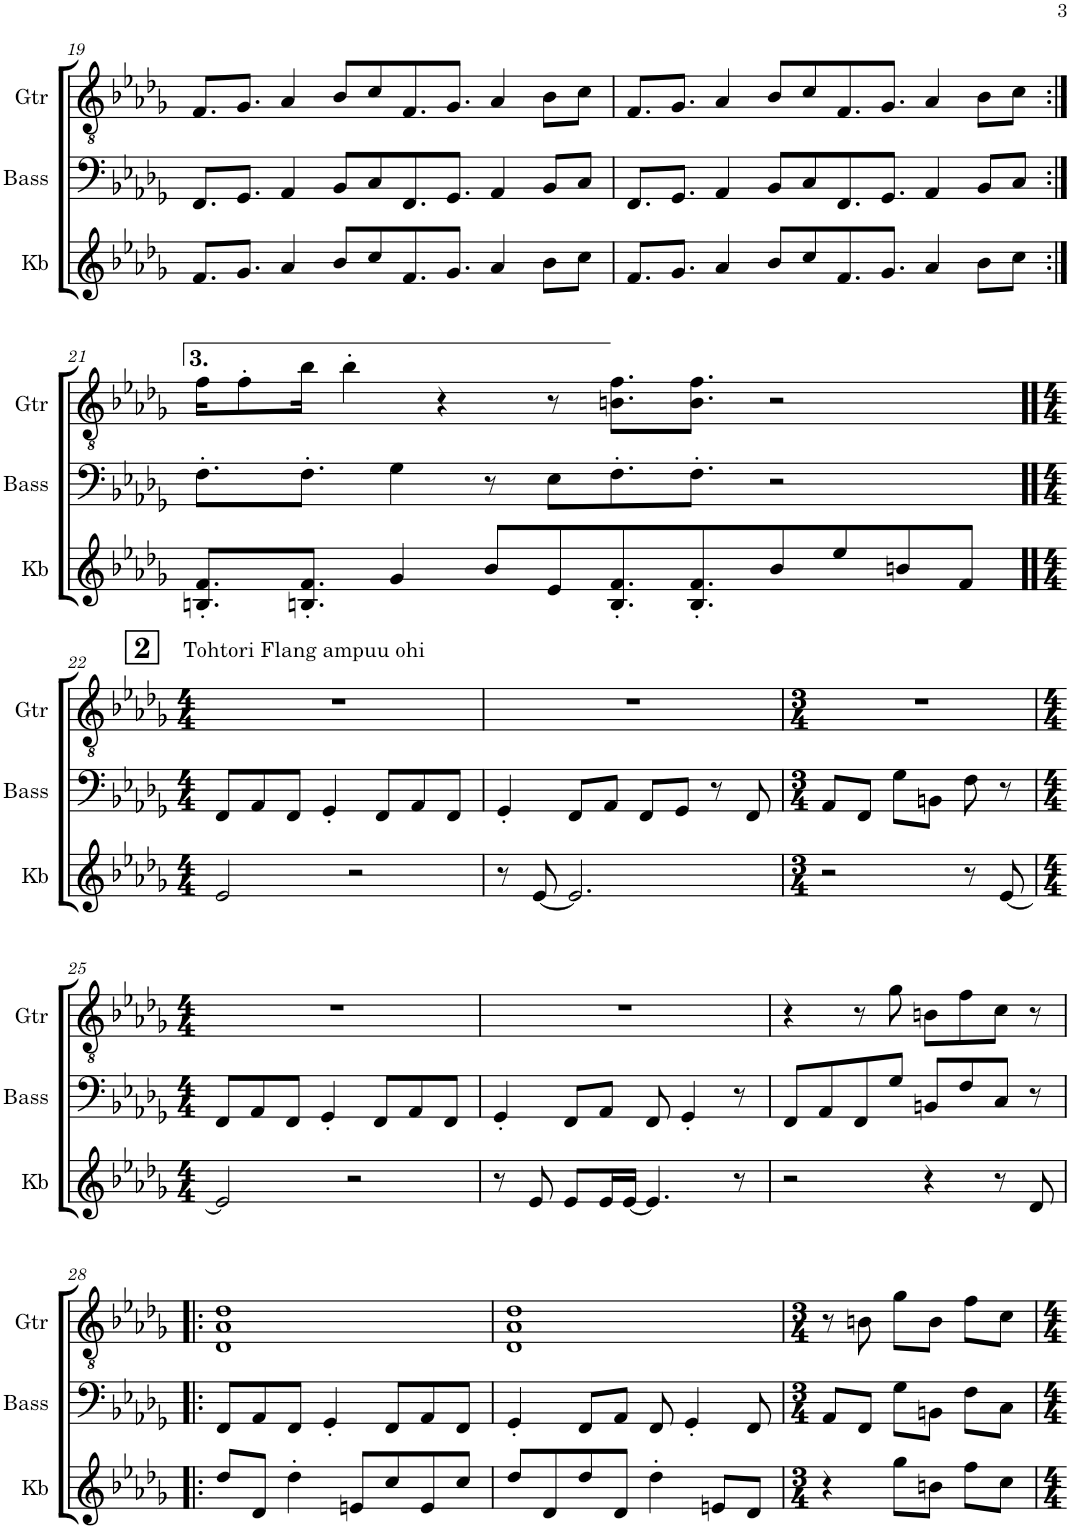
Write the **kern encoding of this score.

**kern	**kern	**kern
*part3	*part2	*part1
*staff3	*staff2	*staff1
*I"Keys	*I"Bass	*I"Guitar
*	*I'Bass	*I'Gtr
!!LO:PB:g=z
*clefG2	*clefF4	*clefGv2
*	*Trd7c12	*
*k[b-e-a-d-g-]	*k[b-e-a-d-g-]	*k[b-e-a-d-g-]
*M7/4	*M7/4	*M7/4
=19	=19	=19
8.f/L	8.FF/L	8.F/L
8.g-/J	8.GG-/J	8.G-/J
4a-/	4AA-/	4A-/
8b-/L	8BB-/L	8B-/L
8cc/	8C/	8c/
8.f/	8.FF/	8.F/
8.g-/J	8.GG-/J	8.G-/J
4a-/	4AA-/	4A-/
8b-\L	8BB-/L	8B-\L
8cc\J	8C/J	8c\J
=20	=20	=20
8.f/L	8.FF/L	8.F/L
8.g-/J	8.GG-/J	8.G-/J
4a-/	4AA-/	4A-/
8b-/L	8BB-/L	8B-/L
8cc/	8C/	8c/
8.f/	8.FF/	8.F/
8.g-/J	8.GG-/J	8.G-/J
4a-/	4AA-/	4A-/
8b-\L	8BB-/L	8B-\L
8cc\J	8C/J	8c\J
!!LO:LB:g=z
=21:|!	=21:|!	=21:|!
8.Bn/' 8.f/'L	8.F'\L	16f\KL
.	.	8f'\
8.Bn/' 8.f/'J	8.F'\J	16b-\Jk
.	.	4b-'\
4g-/	4G-\	.
.	.	4r
8b-/L	8r	.
8e-/	8E-\L	8r
8.B/' 8.f/'	8.F'\	8.Bn\ 8.f\L
8.B/' 8.f/'	8.F'\J	8.B\ 8.f\J
8b-/	2r	2r
8ee-/	.	.
8bn/	.	.
8f/J	.	.
!!LO:LB:g=z
!!LO:REH:place=s1:a:B:cj:fs=14:t=2
=22!!	=22!!	=22!!
*M4/4	*M4/4	*M4/4
!	!	!LO:TX:a:t=Tohtori Flang ampuu ohi
2e-/	8FF/L	1r
.	8AA-/	.
.	8FF/J	.
.	4GG-'/	.
2r	.	.
.	8FF/L	.
.	8AA-/	.
.	8FF/J	.
=23	=23	=23
8r	4GG-'/	1r
[8e-/	.	.
2.e-/]	8FF/L	.
.	8AA-/J	.
.	8FF/L	.
.	8GG-/J	.
.	8r	.
.	8FF/	.
=24	=24	=24
*M3/4	*M3/4	*M3/4
2r	8AA-/L	2.r
.	8FF/J	.
.	8G-\L	.
.	8BBn\J	.
8r	8F\	.
[8e-/	8r	.
!!LO:LB:g=z
=25	=25	=25
*M4/4	*M4/4	*M4/4
2e-/]	8FF/L	1r
.	8AA-/	.
.	8FF/J	.
.	4GG-'/	.
2r	.	.
.	8FF/L	.
.	8AA-/	.
.	8FF/J	.
=26	=26	=26
8r	4GG-'/	1r
8e-/	.	.
8e-/L	8FF/L	.
16e-/L	8AA-/J	.
[16e-/JJ	.	.
4.e-/]	8FF/	.
.	4GG-'/	.
8r	8r	.
=27	=27	=27
2r	8FF/L	4r
.	8AA-/	.
.	8FF/	8r
.	8G-/J	8g-\
4r	8BBn/L	8Bn\L
.	8F/	8f\
8r	8C/J	8c\J
8d-/	8r	8r
!!LO:LB:g=z
=28!|:	=28!|:	=28!|:
8dd-/L	8FF/L	1D- 1A- 1d-
8d-/J	8AA-/	.
4dd-'\	8FF/J	.
.	4GG-'/	.
8en/L	.	.
8cc/	8FF/L	.
8e/	8AA-/	.
8cc/J	8FF/J	.
=29	=29	=29
8dd-/L	4GG-'/	1D- 1A- 1d-
8d-/	.	.
8dd-/	8FF/L	.
8d-/J	8AA-/J	.
4dd-'\	8FF/	.
.	4GG-'/	.
8en/L	.	.
8d-/J	8FF/	.
=30	=30	=30
*M3/4	*M3/4	*M3/4
4r	8AA-/L	8r
.	8FF/J	8Bn\
8gg-\L	8G-\L	8g-\L
8bn\J	8BBn\J	8B\J
8ff\L	8F\L	8f\L
8cc\J	8C\J	8c\J
=	=	=
*-	*-	*-
